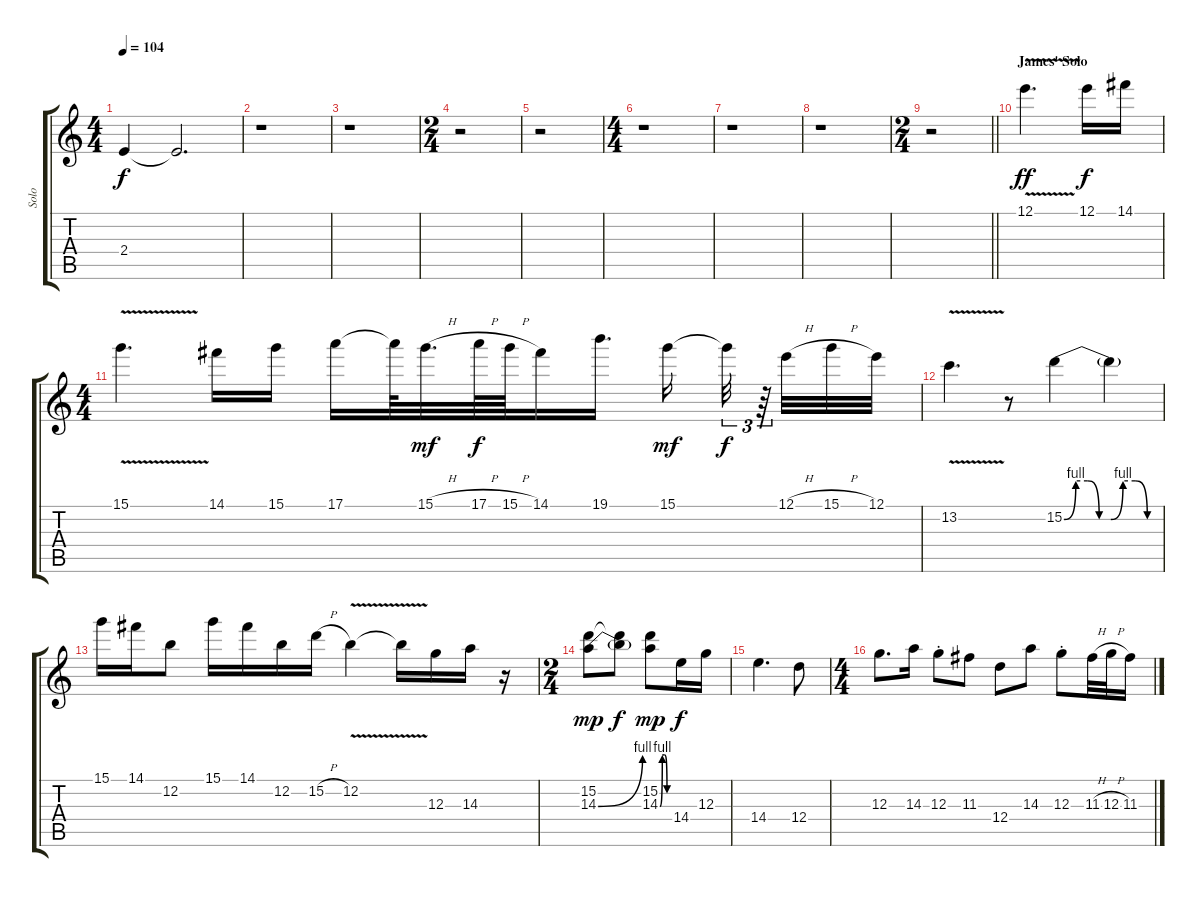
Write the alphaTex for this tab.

\track ("Solo" "Solo") {instrument distortionguitar}
\staff {score tabs}
\tuning (E4 B3 G3 D3 A2 E2) {hide}
\ts (4 4)
\tempo 104
\clef g2
\ks c
2.4{t}.4{dy f} 2.4{t}.2{d volume 0} |
r.1 |
r.1 |
\ts (2 4)
r.2 |
r.2 |
\ts (4 4)
r.1 |
r.1 |
r.1 |
\ts (2 4)
\barLineRight lightlight
r.2{volume 15} |
\section ("" "James' Solo")
12.1{v}.4{d dy ff} 12.1.16{dy f} 14.1.16 |
\ts (4 4)
15.1{v}.4{d} 14.1.16 15.1.16 17.1.16 17.1{t}.64 15.1{h}.32{d dy mf} 17.1{h}.64{dy f} 15.1{h}.64 14.1.16 19.1.16{d} 15.1.16{dy mf} 15.1{t}.32{tu (3 2) dy f} r.64{tu (3 2)} 12.1{h}.32 15.1{h}.32 12.1.32 |
13.2{v}.4{d} r.8 15.2{be (custom 0 0 15 4 30 4 45 0 60 0)}.4 15.2{be (custom 0 0 15 4 30 4 45 0 60 0) t}.4 |
15.1.16 14.1.16 12.2.8 15.1.16 14.1.16 12.2.16 15.2{h}.16 12.2{v}.4 12.2{t}.16 12.3.16 14.3.16 r.16 |
\ts (2 4)
(15.2 14.3{be (bend 0 0 60 4)}).8{dy mp} (15.2{t} 14.3{t}).8{dy f} (15.2 14.3{be (custom 0 0 15 4 30 4 45 0 60 0)}).8{dy mp} 14.4.16{dy f} 12.3.16 |
14.4.4{d} 12.4.8 |
\ts (4 4)
12.3.8{d} 14.3.16 12.3{st}.8 11.3.8 12.4.8 14.3.8 12.3{st}.8 11.3{h}.32 12.3{h}.32 11.3.16
